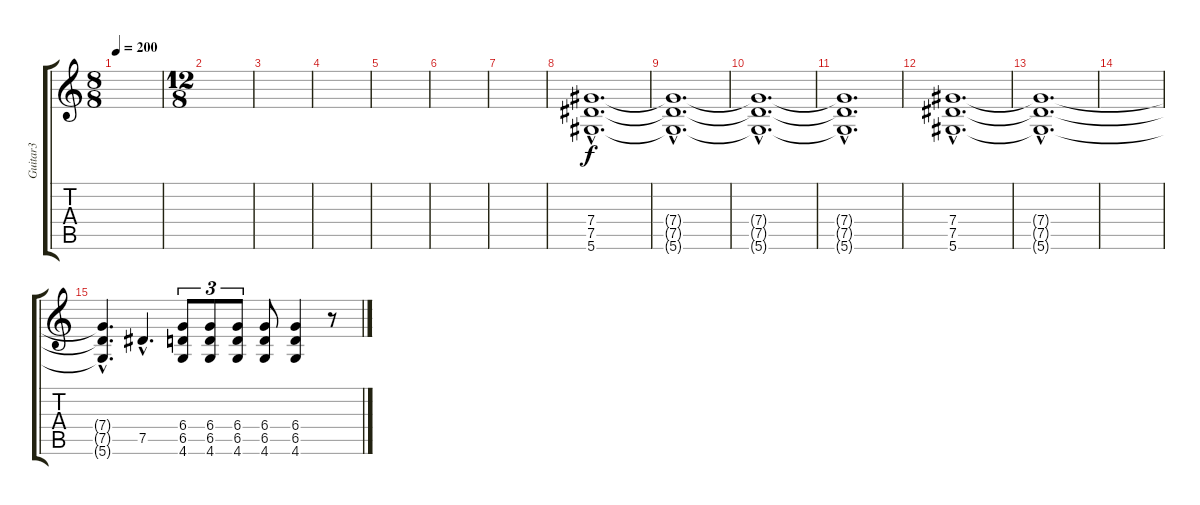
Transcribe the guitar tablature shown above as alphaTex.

\track ("Guitar3" "Guitar3") {instrument distortionguitar}
\staff {score tabs}
\tuning (Eb4 Bb3 Gb3 Db3 Ab2 Eb2) {hide}
\ts (8 8)
\tempo 200
\clef g2
\ks c
|
\ts (12 8)
|
|
|
|
|
|
(7.4{hac} 7.5{hac} 5.6{hac}).1{d} |
(7.4{hac t} 7.5{hac t} 5.6{hac t}).1{d} |
(7.4{hac t} 7.5{hac t} 5.6{hac t}).1{d} |
(7.4{hac t} 7.5{hac t} 5.6{hac t}).1{d} |
(7.4{hac} 7.5{hac} 5.6{hac}).1{d} |
(7.4{hac t} 7.5{hac t} 5.6{hac t}).1{d} |
|
(7.4{hac t} 7.5{hac t} 5.6{hac t}).4{d} 7.5{hac}.4{d} (6.4 6.5 4.6).8{tu (3 2)} (6.4 6.5 4.6).8{tu (3 2)} (6.4 6.5 4.6).8{tu (3 2)} (6.4 6.5 4.6).8 (6.4 6.5 4.6).4 r.8
